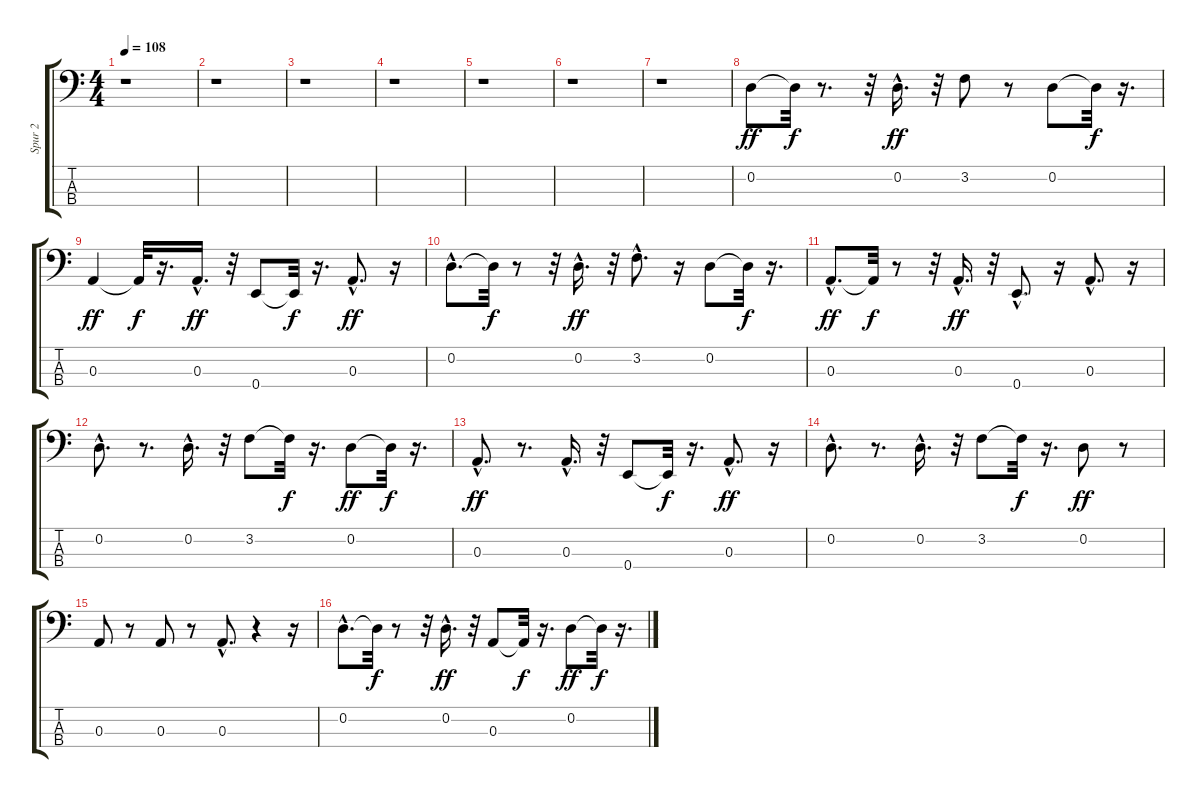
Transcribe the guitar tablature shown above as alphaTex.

\track ("Spur 2" "Spur 2") {instrument synthbass1}
\staff {score tabs}
\tuning (G2 D2 A1 E1) {hide}
\ts (4 4)
\tempo 108
\clef f4
\ks c
r.1{dy ff instrument synthbass1} |
r.1 |
r.1 |
r.1 |
r.1 |
r.1 |
r.1 |
0.2.8 0.2{t}.32{dy f} r.8{d} r.32 0.2{hac}.16{d dy ff} r.32 3.2.8 r.8 0.2.8 0.2{t}.32{dy f} r.16{d} |
0.3.4{dy ff} 0.3{t}.32{dy f} r.16{d} 0.3{hac}.16{d dy ff} r.32 0.4.8 0.4{t}.32{dy f} r.16{d} 0.3{hac}.8{d dy ff} r.16 |
0.2{hac}.8{d} 0.2{t}.32{dy f} r.8 r.32 0.2{hac}.16{d dy ff} r.32 3.2{hac}.8{d} r.16 0.2.8 0.2{t}.32{dy f} r.16{d} |
0.3{hac}.8{d dy ff} 0.3{t}.32{dy f} r.8 r.32 0.3{hac}.16{d dy ff} r.32 0.4{hac}.8{d} r.16 0.3{hac}.8{d} r.16 |
0.2{hac}.8{d} r.8{d} 0.2{hac}.16{d} r.32 3.2.8 3.2{t}.32{dy f} r.16{d} 0.2.8{dy ff} 0.2{t}.32{dy f} r.16{d} |
0.3{hac}.8{d dy ff} r.8{d} 0.3{hac}.16{d} r.32 0.4.8 0.4{t}.32{dy f} r.16{d} 0.3{hac}.8{d dy ff} r.16 |
0.2{hac}.8{d} r.8{d} 0.2{hac}.16{d} r.32 3.2.8 3.2{t}.32{dy f} r.16{d} 0.2.8{dy ff} r.8 |
0.3.8 r.8 0.3.8 r.8 0.3{hac}.8{d} r.4 r.16 |
0.2{hac}.8{d} 0.2{t}.32{dy f} r.8 r.32 0.2{hac}.16{d dy ff} r.32 0.3.8 0.3{t}.32{dy f} r.16{d} 0.2.8{dy ff} 0.2{t}.32{dy f} r.16{d}
